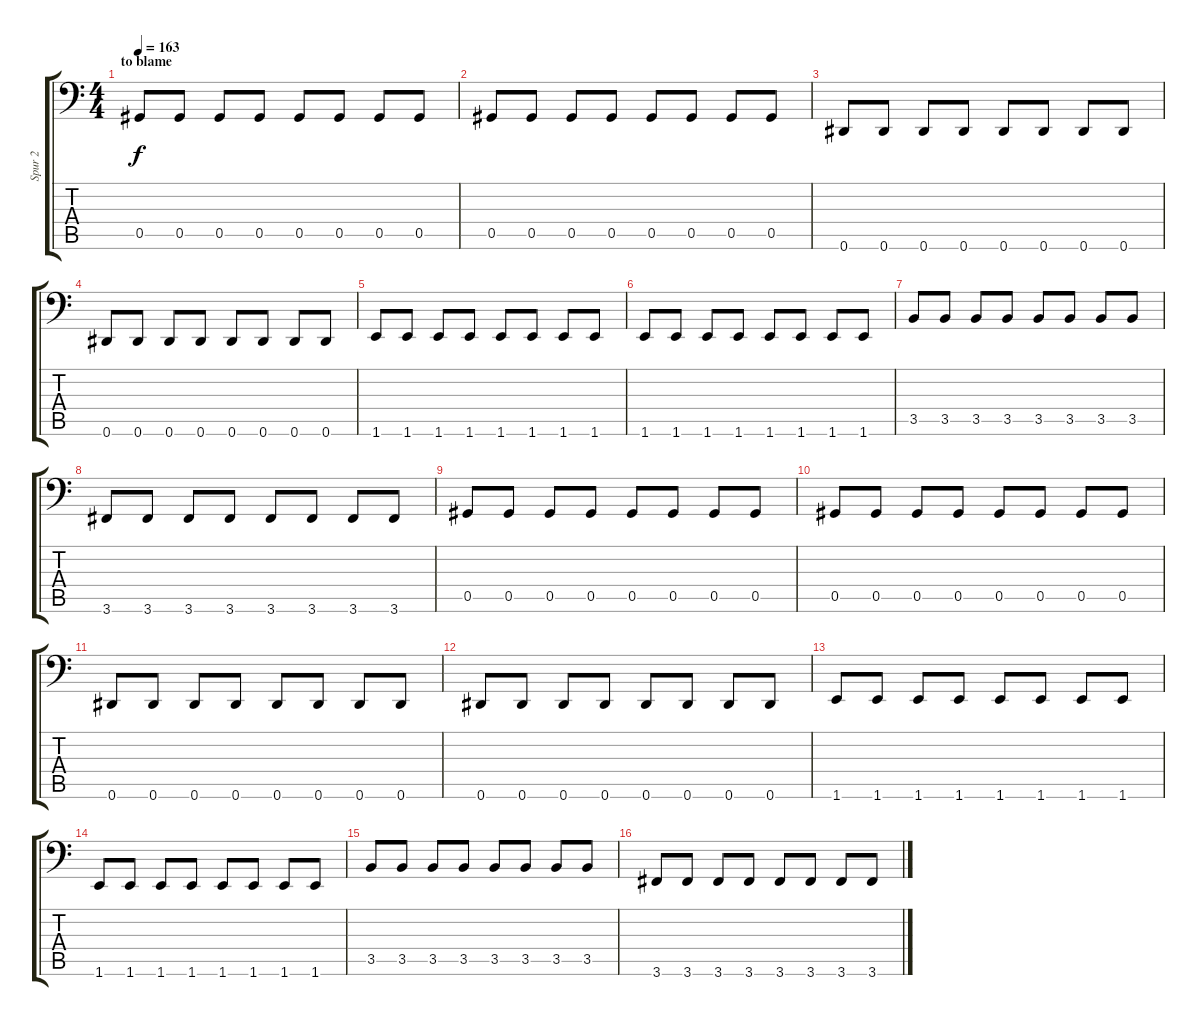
\track ("Spur 2" "Spur 2") {instrument electricbasspick}
\staff {score tabs}
\tuning (Eb3 Bb2 Gb2 Db2 Ab1 Eb1) {hide}
\ts (4 4)
\section ("" "to blame")
\tempo 163
\clef f4
\ks c
0.5.8{dy f} 0.5.8 0.5.8 0.5.8 0.5.8 0.5.8 0.5.8 0.5.8 |
0.5.8 0.5.8 0.5.8 0.5.8 0.5.8 0.5.8 0.5.8 0.5.8 |
0.6.8 0.6.8 0.6.8 0.6.8 0.6.8 0.6.8 0.6.8 0.6.8 |
0.6.8 0.6.8 0.6.8 0.6.8 0.6.8 0.6.8 0.6.8 0.6.8 |
1.6.8 1.6.8 1.6.8 1.6.8 1.6.8 1.6.8 1.6.8 1.6.8 |
1.6.8 1.6.8 1.6.8 1.6.8 1.6.8 1.6.8 1.6.8 1.6.8 |
3.5.8 3.5.8 3.5.8 3.5.8 3.5.8 3.5.8 3.5.8 3.5.8 |
3.6.8 3.6.8 3.6.8 3.6.8 3.6.8 3.6.8 3.6.8 3.6.8 |
0.5.8 0.5.8 0.5.8 0.5.8 0.5.8 0.5.8 0.5.8 0.5.8 |
0.5.8 0.5.8 0.5.8 0.5.8 0.5.8 0.5.8 0.5.8 0.5.8 |
0.6.8 0.6.8 0.6.8 0.6.8 0.6.8 0.6.8 0.6.8 0.6.8 |
0.6.8 0.6.8 0.6.8 0.6.8 0.6.8 0.6.8 0.6.8 0.6.8 |
1.6.8 1.6.8 1.6.8 1.6.8 1.6.8 1.6.8 1.6.8 1.6.8 |
1.6.8 1.6.8 1.6.8 1.6.8 1.6.8 1.6.8 1.6.8 1.6.8 |
3.5.8 3.5.8 3.5.8 3.5.8 3.5.8 3.5.8 3.5.8 3.5.8 |
3.6.8 3.6.8 3.6.8 3.6.8 3.6.8 3.6.8 3.6.8 3.6.8
